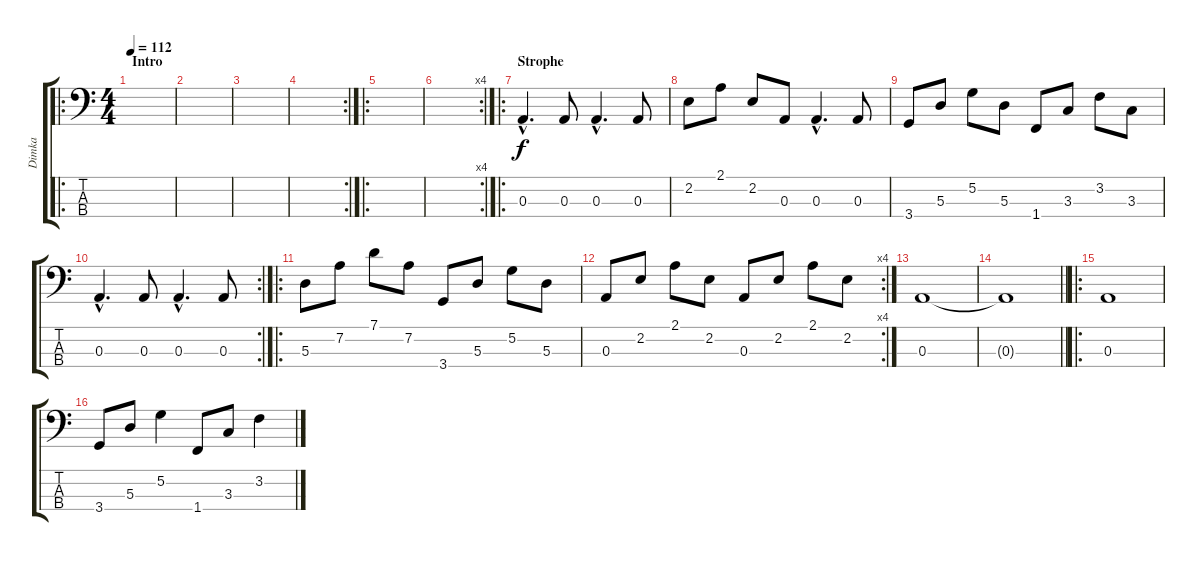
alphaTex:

\track ("Dimka" "Dimka") {instrument electricbassfinger}
\staff {score tabs}
\tuning (G2 D2 A1 E1) {hide}
\ro
\ts (4 4)
\section ("" "Intro")
\tempo 112
\clef f4
\ks c
|
|
|
\rc 2
|
\ro
|
\rc 4
|
\ro
\section ("" "Strophe")
0.3{hac}.4{d} 0.3.8 0.3{hac}.4{d} 0.3.8 |
2.2.8 2.1.8 2.2.8 0.3.8 0.3{hac}.4{d} 0.3.8 |
3.4.8 5.3.8 5.2.8 5.3.8 1.4.8 3.3.8 3.2.8 3.3.8 |
\rc 2
0.3{hac}.4{d} 0.3.8 0.3{hac}.4{d} 0.3.8 |
\ro
5.3.8 7.2.8 7.1.8 7.2.8 3.4.8 5.3.8 5.2.8 5.3.8 |
\rc 4
0.3.8 2.2.8 2.1.8 2.2.8 0.3.8 2.2.8 2.1.8 2.2.8 |
0.3.1 |
\barLineRight lightlight
0.3{t}.1 |
\ro
0.3.1 |
3.4.8 5.3.8 5.2.4 1.4.8 3.3.8 3.2.4
